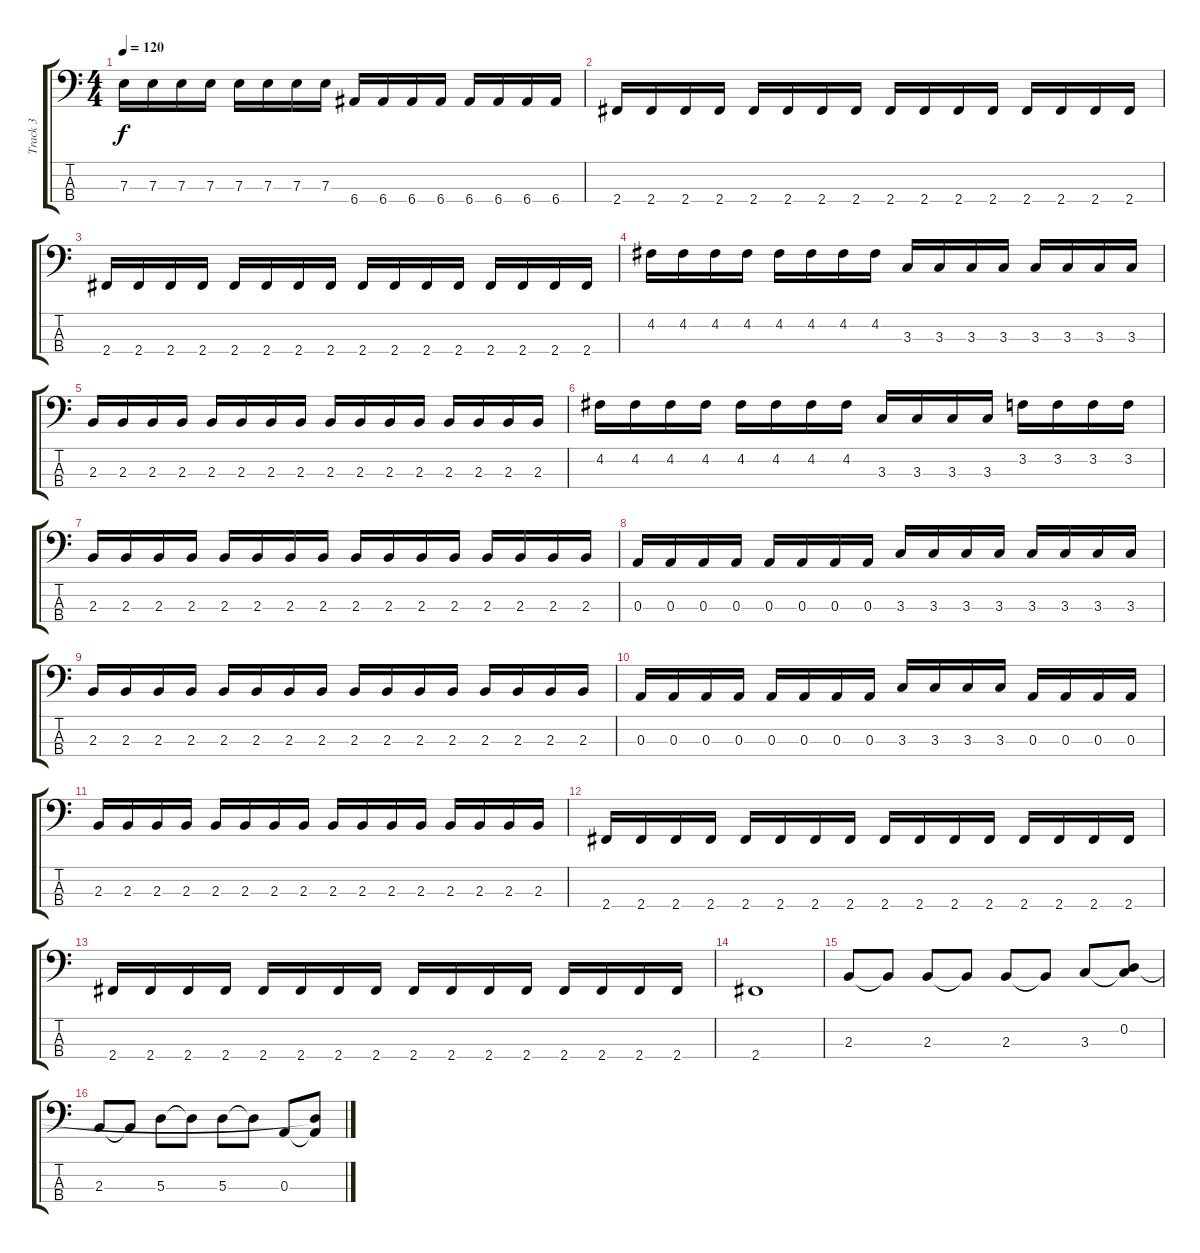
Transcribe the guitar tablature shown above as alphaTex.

\track ("Track 3" "Track 3") {instrument electricbassfinger}
\staff {score tabs}
\tuning (G2 D2 A1 E1) {hide}
\ts (4 4)
\tempo 120
\clef f4
\ks c
7.3.16{dy f} 7.3.16 7.3.16 7.3.16 7.3.16 7.3.16 7.3.16 7.3.16 6.4.16 6.4.16 6.4.16 6.4.16 6.4.16 6.4.16 6.4.16 6.4.16 |
2.4.16 2.4.16 2.4.16 2.4.16 2.4.16 2.4.16 2.4.16 2.4.16 2.4.16 2.4.16 2.4.16 2.4.16 2.4.16 2.4.16 2.4.16 2.4.16 |
2.4.16 2.4.16 2.4.16 2.4.16 2.4.16 2.4.16 2.4.16 2.4.16 2.4.16 2.4.16 2.4.16 2.4.16 2.4.16 2.4.16 2.4.16 2.4.16 |
4.2.16 4.2.16 4.2.16 4.2.16 4.2.16 4.2.16 4.2.16 4.2.16 3.3.16 3.3.16 3.3.16 3.3.16 3.3.16 3.3.16 3.3.16 3.3.16 |
2.3.16 2.3.16 2.3.16 2.3.16 2.3.16 2.3.16 2.3.16 2.3.16 2.3.16 2.3.16 2.3.16 2.3.16 2.3.16 2.3.16 2.3.16 2.3.16 |
4.2.16 4.2.16 4.2.16 4.2.16 4.2.16 4.2.16 4.2.16 4.2.16 3.3.16 3.3.16 3.3.16 3.3.16 3.2.16 3.2.16 3.2.16 3.2.16 |
2.3.16 2.3.16 2.3.16 2.3.16 2.3.16 2.3.16 2.3.16 2.3.16 2.3.16 2.3.16 2.3.16 2.3.16 2.3.16 2.3.16 2.3.16 2.3.16 |
0.3.16 0.3.16 0.3.16 0.3.16 0.3.16 0.3.16 0.3.16 0.3.16 3.3.16 3.3.16 3.3.16 3.3.16 3.3.16 3.3.16 3.3.16 3.3.16 |
2.3.16 2.3.16 2.3.16 2.3.16 2.3.16 2.3.16 2.3.16 2.3.16 2.3.16 2.3.16 2.3.16 2.3.16 2.3.16 2.3.16 2.3.16 2.3.16 |
0.3.16 0.3.16 0.3.16 0.3.16 0.3.16 0.3.16 0.3.16 0.3.16 3.3.16 3.3.16 3.3.16 3.3.16 0.3.16 0.3.16 0.3.16 0.3.16 |
2.3.16 2.3.16 2.3.16 2.3.16 2.3.16 2.3.16 2.3.16 2.3.16 2.3.16 2.3.16 2.3.16 2.3.16 2.3.16 2.3.16 2.3.16 2.3.16 |
2.4.16 2.4.16 2.4.16 2.4.16 2.4.16 2.4.16 2.4.16 2.4.16 2.4.16 2.4.16 2.4.16 2.4.16 2.4.16 2.4.16 2.4.16 2.4.16 |
2.4.16 2.4.16 2.4.16 2.4.16 2.4.16 2.4.16 2.4.16 2.4.16 2.4.16 2.4.16 2.4.16 2.4.16 2.4.16 2.4.16 2.4.16 2.4.16 |
2.4.1 |
2.3.8 2.3{t}.8 2.3.8 2.3{t}.8 2.3.8 2.3{t}.8 3.3.8 (0.2 3.3{t}).8 |
2.3.8 2.3{t}.8 5.3.8 5.3{t}.8 5.3.8 5.3{t}.8 0.3.8 (0.2{t} 0.3{t}).8
